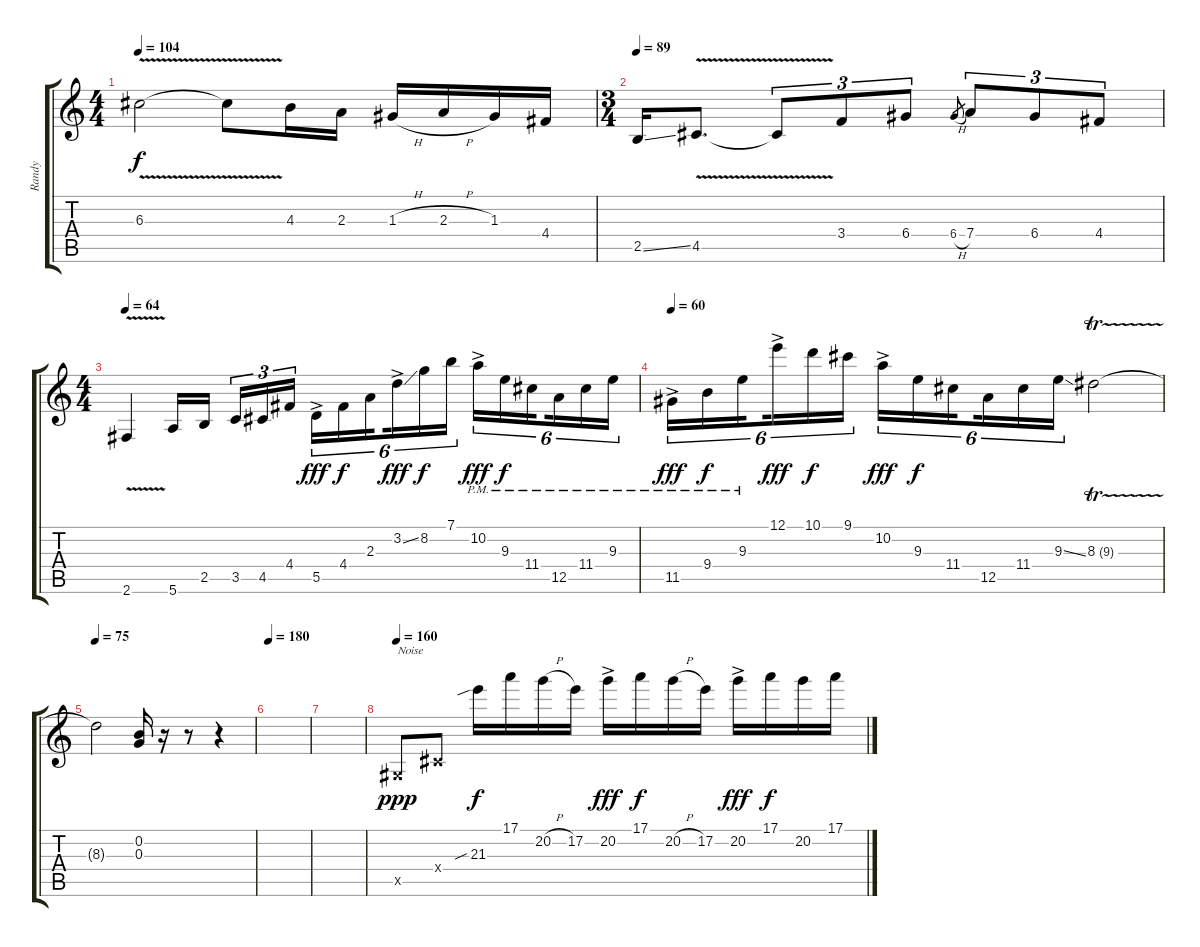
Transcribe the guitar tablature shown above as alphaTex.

\track ("Randy" "Randy") {instrument overdrivenguitar}
\staff {score tabs}
\tuning (E4 B3 G3 D3 A2 E2) {hide}
\ts (4 4)
\tempo 104
\clef g2
\ks c
6.3{v}.2{dy f volume 16} 6.3{t}.8 4.3.16 2.3.16 1.3{h}.16 2.3{h}.16 1.3.16 4.4.16 |
\ts (3 4)
\tempo 89
2.5{ss}.16 4.5{v}.8{d} 4.5{t}.8{tu (3 2)} 3.4.8{tu (3 2)} 6.4.8{tu (3 2)} 6.4{h}.8{gr} 7.4.8{tu (3 2)} 6.4.8{tu (3 2)} 4.4.8{tu (3 2)} |
\ts (4 4)
\tempo 64
2.6{v}.4 5.6.16 2.5.16{beam splitsecondary} 3.5.16{tu (3 2)} 4.5.16{tu (3 2)} 4.4.16{tu (3 2)} 5.5{ac}.16{tu (6 4) dy fff} 4.4.16{tu (6 4) dy f} 2.3.16{tu (6 4) beam splitsecondary} 3.2{ss ac}.16{tu (6 4) dy fff} 8.2.16{tu (6 4) dy f} 7.1.16{tu (6 4)} 10.2{ac pm}.16{tu (6 4) dy fff} 9.3{pm}.16{tu (6 4) dy f} 11.4{pm}.16{tu (6 4) beam splitsecondary} 12.5{pm}.16{tu (6 4)} 11.4{pm}.16{tu (6 4)} 9.3{pm}.16{tu (6 4)} |
\tempo 60
11.5{ac pm}.16{tu (6 4) dy fff} 9.4{pm}.16{tu (6 4) dy f} 9.3{pm}.16{tu (6 4) beam splitsecondary} 12.1{ac}.16{tu (6 4) dy fff} 10.1.16{tu (6 4) dy f} 9.1.16{tu (6 4)} 10.2{ac}.16{tu (6 4) dy fff} 9.3.16{tu (6 4) dy f} 11.4.16{tu (6 4) beam splitsecondary} 12.5.16{tu (6 4)} 11.4.16{tu (6 4)} 9.3{ss}.16{tu (6 4)} 8.3{tr (9 64)}.2 |
\tempo 75
8.3{t}.2 (0.2 0.3).16 r.16 r.8 r.4 |
\tempo 180
|
|
\tempo 160
-1.5{x}.8{txt "Noise" dy ppp} -1.4{x}.8 21.3{sib}.16{dy f} 17.1.16 20.2{h}.16 17.2.16 20.2{ac}.16{dy fff} 17.1.16{dy f} 20.2{h}.16 17.2.16 20.2{ac}.16{dy fff} 17.1.16{dy f} 20.2.16 17.1.16
